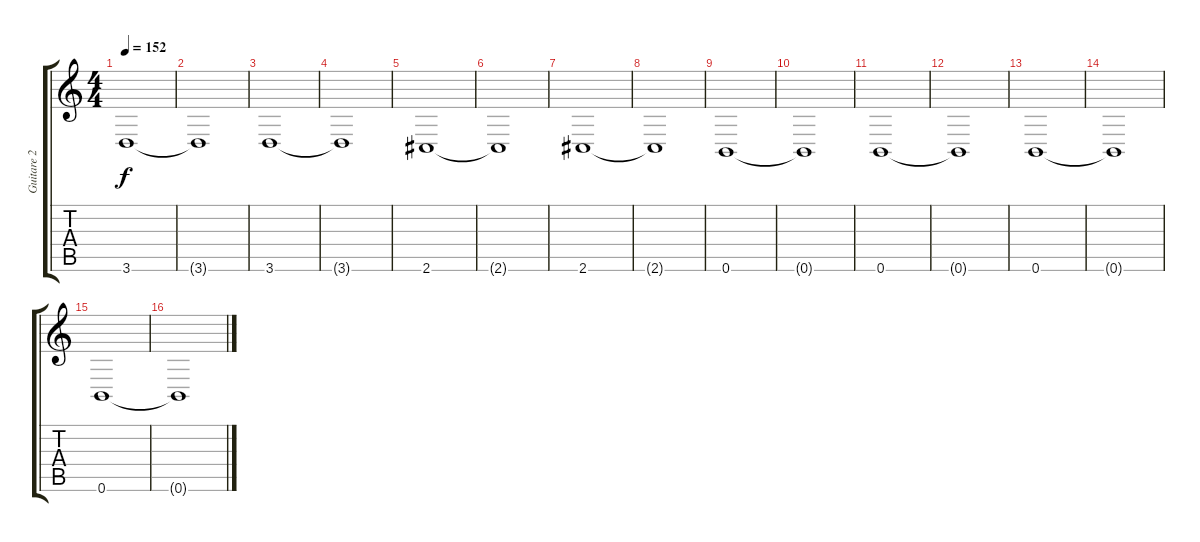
\track ("Guitare 2" "Guitare 2") {instrument distortionguitar}
\staff {score tabs}
\tuning (B3 Gb3 D3 A2 E2 B1) {hide}
\ts (4 4)
\tempo 152
\clef g2
\ks c
3.6.1{dy f} |
3.6{t}.1 |
3.6.1 |
3.6{t}.1 |
2.6.1 |
2.6{t}.1 |
2.6.1 |
2.6{t}.1 |
0.6.1 |
0.6{t}.1 |
0.6.1 |
0.6{t}.1 |
0.6.1 |
0.6{t}.1 |
0.6.1 |
0.6{t}.1
